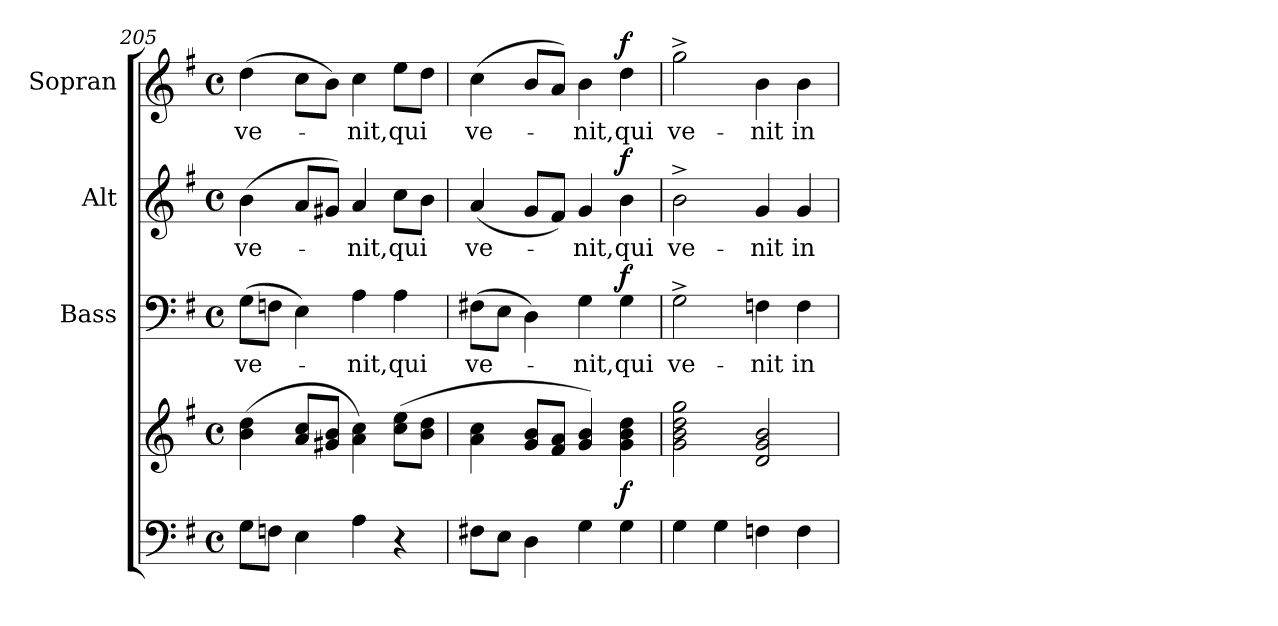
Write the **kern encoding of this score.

**kern	**kern	**dynam	**kern	**text	**dynam	**kern	**text	**dynam	**kern	**text	**dynam
*part4	*part4	*part4	*part3	*part3	*part3	*part2	*part2	*part2	*part1	*part1	*part1
*staff5	*staff4	*staff4/5	*staff3	*staff3	*staff3	*staff2	*staff2	*staff2	*staff1	*staff1	*staff1
*	*	*	*I"Bass	*	*	*I"Alt	*	*	*I"Sopran	*	*
*	*	*	*I'B.	*	*	*I'A.	*	*	*I'S.	*	*
!!LO:PB:g=z
*clefF4	*clefG2	*	*clefF4	*	*	*clefG2	*	*	*clefG2	*	*
*k[f#]	*k[f#]	*	*k[f#]	*	*	*k[f#]	*	*	*k[f#]	*	*
*G:	*G:	*	*G:	*	*	*G:	*	*	*G:	*	*
*M4/4	*M4/4	*	*M4/4	*	*	*M4/4	*	*	*M4/4	*	*
*met(c)	*met(c)	*	*met(c)	*	*	*met(c)	*	*	*met(c)	*	*
=205	=205	=205	=205	=205	=205	=205	=205	=205	=205	=205	=205
!	!	!LO:DY:b	!	!LO:LY:b	!	!	!LO:LY:b	!	!	!LO:LY:b	!
!	!	!LO:DY:n=1:b	!	!	!	!	!	!	!	!	!
!	!	!LO:DY:n=2:b	!	!	!	!	!	!	!	!	!
8G\L	(>4b\ 4dd\	p other-dynamics f	(>8G\L	ve-	.	(>4b\	ve-	.	(>4dd\	ve-	.
8Fn\J	.	.	8Fn\J	.	.	.	.	.	.	.	.
4E\	8a/ 8cc/L	.	4E\)	.	.	8a/L	.	.	8cc\L	.	.
.	8g#X/ 8b/J	.	.	.	.	8g#X/J)	.	.	8b\J)	.	.
!	!	!	!	!LO:LY:b	!	!	!LO:LY:b	!	!	!LO:LY:b	!
4A\	4a\ 4cc\)	.	4A\	-nit,	.	4a/	-nit,	.	4cc\	-nit,	.
!	!	!	!	!LO:LY:b	!	!	!LO:LY:b	!	!	!LO:LY:b	!
4r	(>8cc\ 8ee\L	.	4A\	qui	.	8cc\L	qui	.	8ee\L	qui	.
.	8b\ 8dd\J	.	.	.	.	8b\J	.	.	8dd\J	.	.
=206	=206	=206	=206	=206	=206	=206	=206	=206	=206	=206	=206
!	!	!	!	!LO:LY:b	!	!	!LO:LY:b	!	!	!LO:LY:b	!
8F#X\L	4a\ 4cc\	.	(>8F#X\L	ve-	.	(<4a/	ve-	.	(>4cc\	ve-	.
8E\J	.	.	8E\J	.	.	.	.	.	.	.	.
4D\	8g/ 8b/L	.	4D\)	.	.	8g/L	.	.	8b/L	.	.
.	8f#/ 8a/J	.	.	.	.	8f#/J)	.	.	8a/J)	.	.
!	!	!	!	!LO:LY:b	!	!	!LO:LY:b	!	!	!LO:LY:b	!
4G\	4g/ 4b/)	.	4G\	-nit,	.	4g/	-nit,	.	4b\	-nit,	.
!	!	!LO:DY:b	!	!LO:LY:b	!LO:DY:a	!	!LO:LY:b	!LO:DY:a	!	!LO:LY:b	!LO:DY:a
4G\	4g\ 4b\ 4dd\	f	4G\	qui	f	4b\	qui	f	4dd\	qui	f
=207	=207	=207	=207	=207	=207	=207	=207	=207	=207	=207	=207
!	!	!	!	!LO:LY:b	!	!	!LO:LY:b	!	!	!LO:LY:b	!
4G\	2g\ 2b\ 2dd\ 2gg\	.	2G^>\	ve-	.	2b^>\	ve-	.	2gg^>\	ve-	.
4G\	.	.	.	.	.	.	.	.	.	.	.
!	!	!	!	!LO:LY:b	!	!	!LO:LY:b	!	!	!LO:LY:b	!
4Fn\	2d/ 2g/ 2b/	.	4Fn\	-nit	.	4g/	-nit	.	4b\	-nit	.
!	!	!	!	!LO:LY:b	!	!	!LO:LY:b	!	!	!LO:LY:b	!
4F\	.	.	4F\	in	.	4g/	in	.	4b\	in	.
=	=	=	=	=	=	=	=	=	=	=	=
*-	*-	*-	*-	*-	*-	*-	*-	*-	*-	*-	*-
